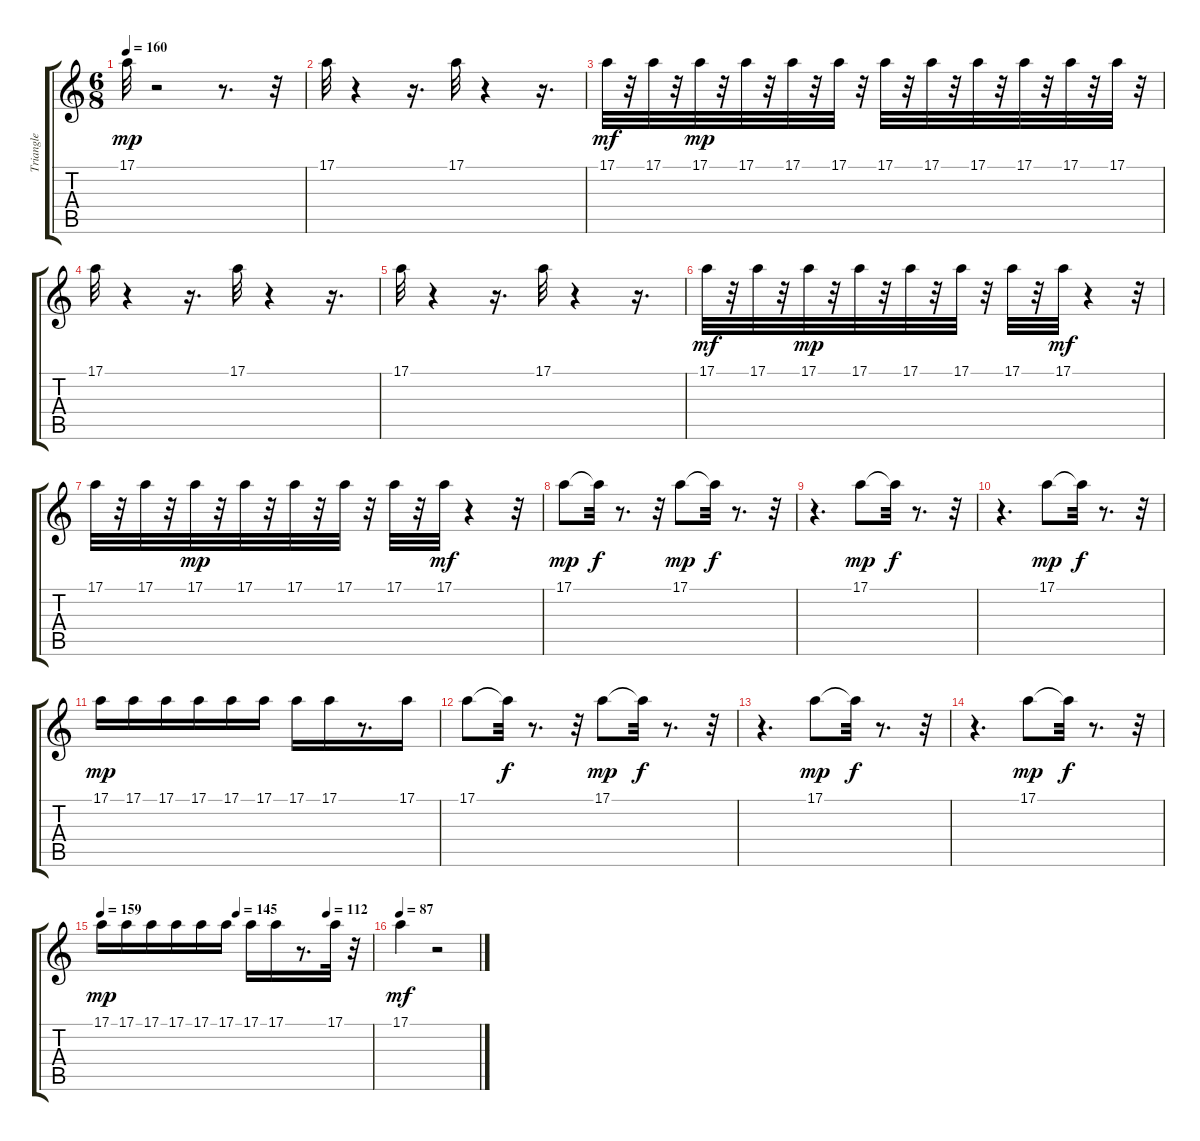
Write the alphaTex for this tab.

\track ("Triangle" "Triangle") {instrument pizzicatostrings}
\staff {score tabs}
\tuning (E4 B3 G3 D3 A2 E2) {hide}
\ts (6 8)
\tempo 160
\clef g2
\ks c
17.1.32{dy mp} r.2 r.8{d} r.32 |
17.1.32 r.4 r.16{d} 17.1.32 r.4 r.16{d} |
17.1.32{dy mf} r.32 17.1.32 r.32 17.1.32{dy mp} r.32 17.1.32 r.32 17.1.32 r.32 17.1.32 r.32 17.1.32 r.32 17.1.32 r.32 17.1.32 r.32 17.1.32 r.32 17.1.32 r.32 17.1.32 r.32 |
17.1.32 r.4 r.16{d} 17.1.32 r.4 r.16{d} |
17.1.32 r.4 r.16{d} 17.1.32 r.4 r.16{d} |
17.1.32{dy mf} r.32 17.1.32 r.32 17.1.32{dy mp} r.32 17.1.32 r.32 17.1.32 r.32 17.1.32 r.32 17.1.32 r.32 17.1.32{dy mf} r.4 r.32 |
17.1.32 r.32 17.1.32 r.32 17.1.32{dy mp} r.32 17.1.32 r.32 17.1.32 r.32 17.1.32 r.32 17.1.32 r.32 17.1.32{dy mf} r.4 r.32 |
17.1.8{dy mp} 17.1{t}.32{dy f} r.8{d} r.32 17.1.8{dy mp} 17.1{t}.32{dy f} r.8{d} r.32 |
r.4{d} 17.1.8{dy mp} 17.1{t}.32{dy f} r.8{d} r.32 |
r.4{d} 17.1.8{dy mp} 17.1{t}.32{dy f} r.8{d} r.32 |
17.1.16{dy mp} 17.1.16 17.1.16 17.1.16 17.1.16 17.1.16 17.1.16 17.1.16 r.8{d} 17.1.16 |
17.1.8 17.1{t}.32{dy f} r.8{d} r.32 17.1.8{dy mp} 17.1{t}.32{dy f} r.8{d} r.32 |
r.4{d} 17.1.8{dy mp} 17.1{t}.32{dy f} r.8{d} r.32 |
r.4{d} 17.1.8{dy mp} 17.1{t}.32{dy f} r.8{d} r.32 |
\tempo 159
\tempo (145 0.5)
\tempo (112 0.8333333333333334)
17.1.16{dy mp} 17.1.16 17.1.16 17.1.16 17.1.16 17.1.16 17.1.16 17.1.16 r.8{d} 17.1.32 r.32 |
\tempo 87
17.1.4{dy mf} r.2
